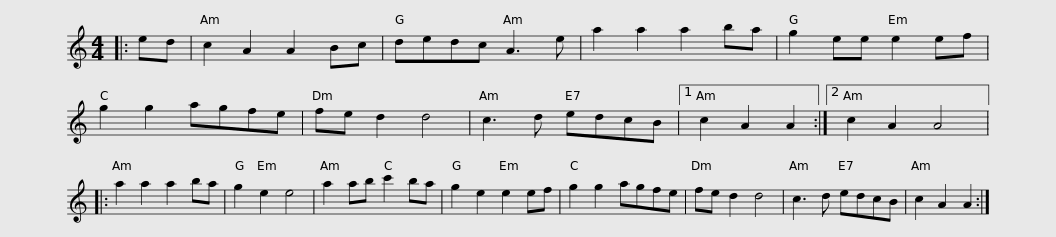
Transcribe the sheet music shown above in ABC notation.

X:1
L:1/8
M:4/4
I:linebreak $
K:C
V:1 treble
V:1
|: ed | c2 A2 A2 Bc | dedc A3 e | a2 a2 a2 ba | g2 ee e2 ef | %5
 g2 g2 agfe | fe d2 d4 |$ c3 d edcB |1 c2 A2 A2 :|2 c2 A2 A4 |: %10
 a2 a2 a2 ba | g2 e2 e4 | a2 ab c'2 ba | g2 e2 e2 ef | g2 g2 agfe |$ %15
 fe d2 d4 | c3 d edcB | c2 A2 A2 :| %18
